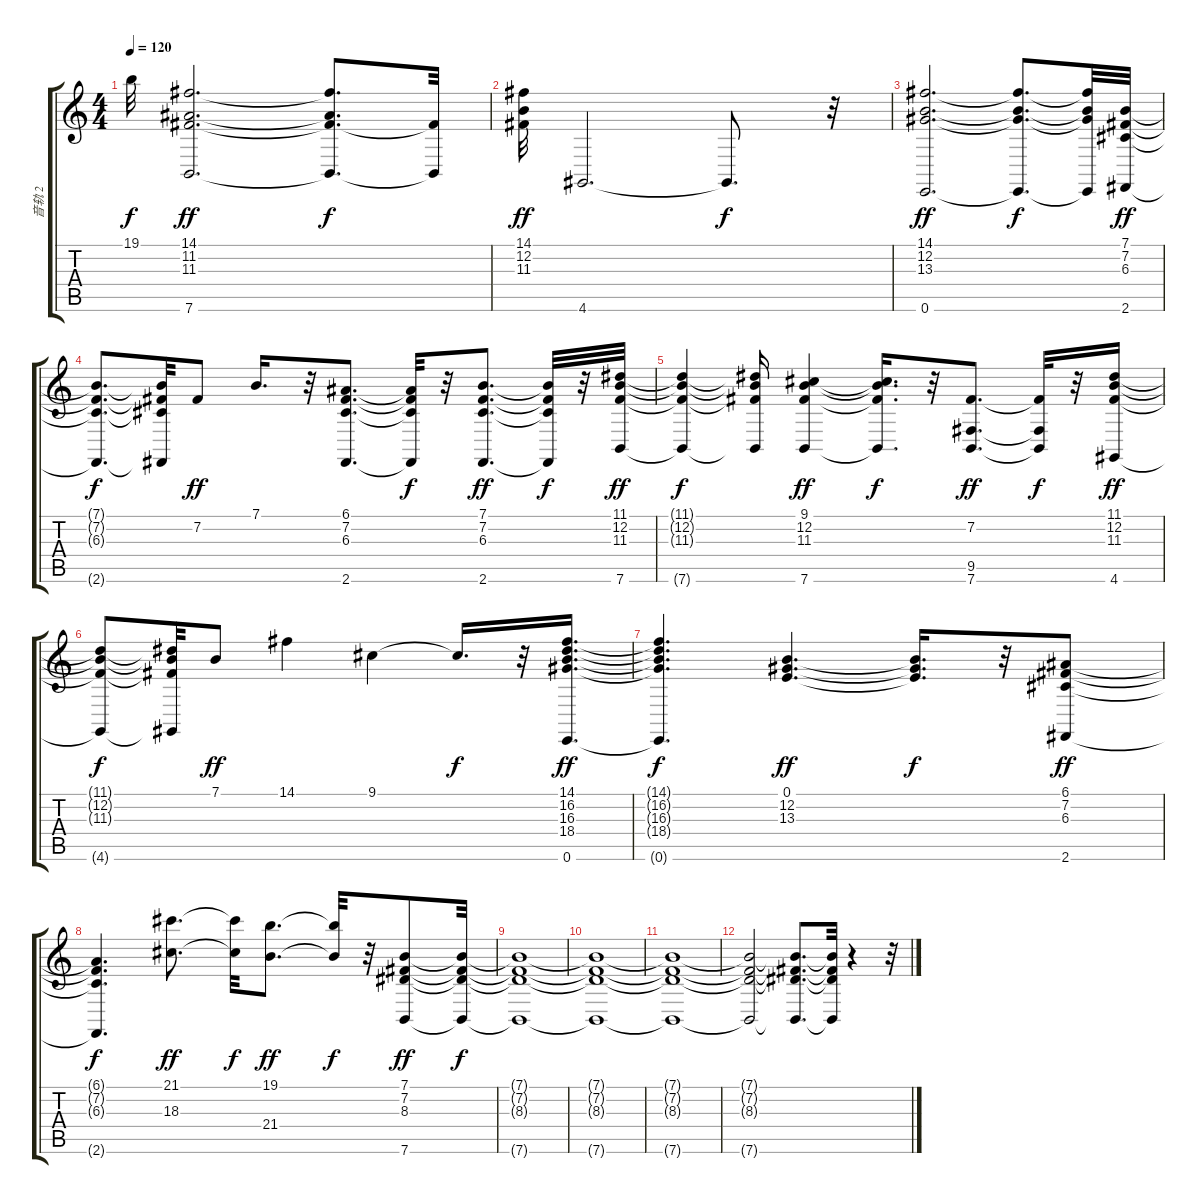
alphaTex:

\track ("音轨 2" "音轨 2") {instrument brightacousticpiano}
\staff {score tabs}
\tuning (E4 B3 G3 D3 A2 E2) {hide}
\ts (4 4)
\tempo 120
\clef g2
\ks c
19.1{t}.32{dy f} (14.1 11.2 11.3 7.6).2{d dy ff} (14.1{t} 11.2{t} 11.3{t} 7.6{t}).8{d dy f} (11.3{t} 7.6{t}).32 |
(14.1 12.2 11.3).32{dy ff} 4.6.2{d} 4.6{t}.8{d dy f} r.32 |
(14.1 12.2 13.3 0.6).2{d dy ff} (14.1{t} 12.2{t} 13.3{t} 0.6{t}).8{d dy f} (14.1{t} 12.2{t} 13.3{t} 0.6{t}).32 (7.1 7.2 6.3 2.6).32{dy ff} |
(7.1{t} 7.2{t} 6.3{t} 2.6{t}).8{d dy f} (7.1{t} 7.2{t} 6.3{t} 2.6{t}).32 7.2.8{dy ff} 7.1.16{d} r.32 (6.1 7.2 6.3 2.6).8{d} (6.1{t} 7.2{t} 6.3{t} 2.6{t}).32{dy f} r.32 (7.1 7.2 6.3 2.6).8{d dy ff} (7.1{t} 7.2{t} 6.3{t} 2.6{t}).32{dy f} r.32 (11.1 12.2 11.3 7.6).32{dy ff} |
(11.1{t} 12.2{t} 11.3{t} 7.6{t}).4{dy f} (11.1{t} 12.2{t} 11.3{t} 7.6{t}).16 (9.1 12.2 11.3 7.6).4{dy ff} (9.1{t} 12.2{t} 11.3{t} 7.6{t}).16{d dy f} r.32 (7.2 9.5 7.6).8{d dy ff} (7.2{t} 9.5{t} 7.6{t}).32{dy f} r.32 (11.1 12.2 11.3 4.6).16{dy ff} |
(11.1{t} 12.2{t} 11.3{t} 4.6{t}).8{dy f} (11.1{t} 12.2{t} 11.3{t} 4.6{t}).32 7.1.8{dy ff} 14.1.4 9.1.4 9.1{t}.16{d dy f} r.32 (14.1 16.2 16.3 18.4 0.6).16{d dy ff} |
(14.1{t} 16.2{t} 16.3{t} 18.4{t} 0.6{t}).4{d dy f} (0.1 12.2 13.3).4{d dy ff} (0.1{t} 12.2{t} 13.3{t}).16{d dy f} r.32 (6.1 7.2 6.3 2.6).8{dy ff} |
(6.1{t} 7.2{t} 6.3{t} 2.6{t}).4{d dy f} (21.1 18.3).8{d dy ff} (21.1{t} 18.3{t}).32{dy f} (19.1 21.4).8{d dy ff} (19.1{t} 21.4{t}).32{dy f} r.32 (7.1 7.2 8.3 7.6).8{dy ff} (7.1{t} 7.2{t} 8.3{t} 7.6{t}).32{dy f} |
(7.1{t} 7.2{t} 8.3{t} 7.6{t}).1 |
(7.1{t} 7.2{t} 8.3{t} 7.6{t}).1 |
(7.1{t} 7.2{t} 8.3{t} 7.6{t}).1 |
(7.1{t} 7.2{t} 8.3{t} 7.6{t}).2 (7.1{t} 7.2{t} 8.3{t} 7.6{t}).8{d} (7.1{t} 7.2{t} 8.3{t} 7.6{t}).32 r.4 r.32
